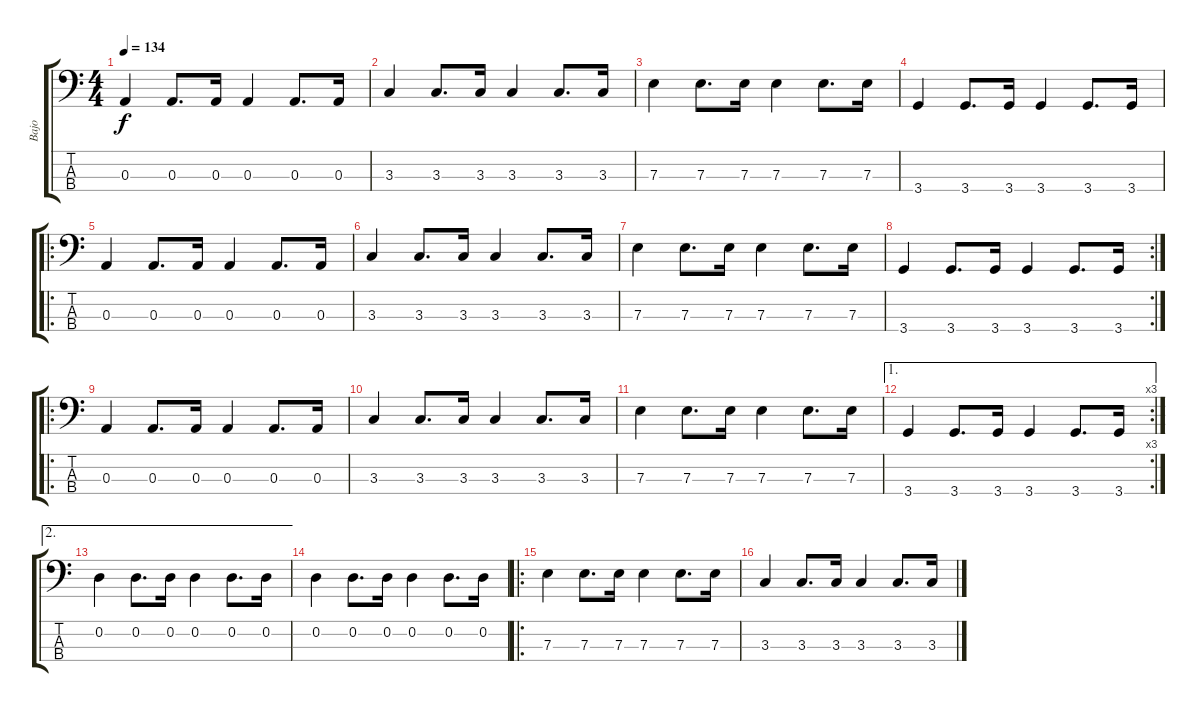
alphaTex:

\track ("Bajo" "Bajo") {instrument electricbassfinger}
\staff {score tabs}
\tuning (G2 D2 A1 E1) {hide}
\ts (4 4)
\tempo 134
\clef f4
\ks c
0.3.4{dy f} 0.3.8{d} 0.3.16 0.3.4 0.3.8{d} 0.3.16 |
3.3.4 3.3.8{d} 3.3.16 3.3.4 3.3.8{d} 3.3.16 |
7.3.4 7.3.8{d} 7.3.16 7.3.4 7.3.8{d} 7.3.16 |
3.4.4 3.4.8{d} 3.4.16 3.4.4 3.4.8{d} 3.4.16 |
\ro
0.3.4 0.3.8{d} 0.3.16 0.3.4 0.3.8{d} 0.3.16 |
3.3.4 3.3.8{d} 3.3.16 3.3.4 3.3.8{d} 3.3.16 |
7.3.4 7.3.8{d} 7.3.16 7.3.4 7.3.8{d} 7.3.16 |
\rc 2
3.4.4 3.4.8{d} 3.4.16 3.4.4 3.4.8{d} 3.4.16 |
\ro
0.3.4 0.3.8{d} 0.3.16 0.3.4 0.3.8{d} 0.3.16 |
3.3.4 3.3.8{d} 3.3.16 3.3.4 3.3.8{d} 3.3.16 |
7.3.4 7.3.8{d} 7.3.16 7.3.4 7.3.8{d} 7.3.16 |
\ae 1
\rc 3
3.4.4 3.4.8{d} 3.4.16 3.4.4 3.4.8{d} 3.4.16 |
\ae 2
0.2.4 0.2.8{d} 0.2.16 0.2.4 0.2.8{d} 0.2.16 |
0.2.4 0.2.8{d} 0.2.16 0.2.4 0.2.8{d} 0.2.16 |
\ro
7.3.4 7.3.8{d} 7.3.16 7.3.4 7.3.8{d} 7.3.16 |
3.3.4 3.3.8{d} 3.3.16 3.3.4 3.3.8{d} 3.3.16
